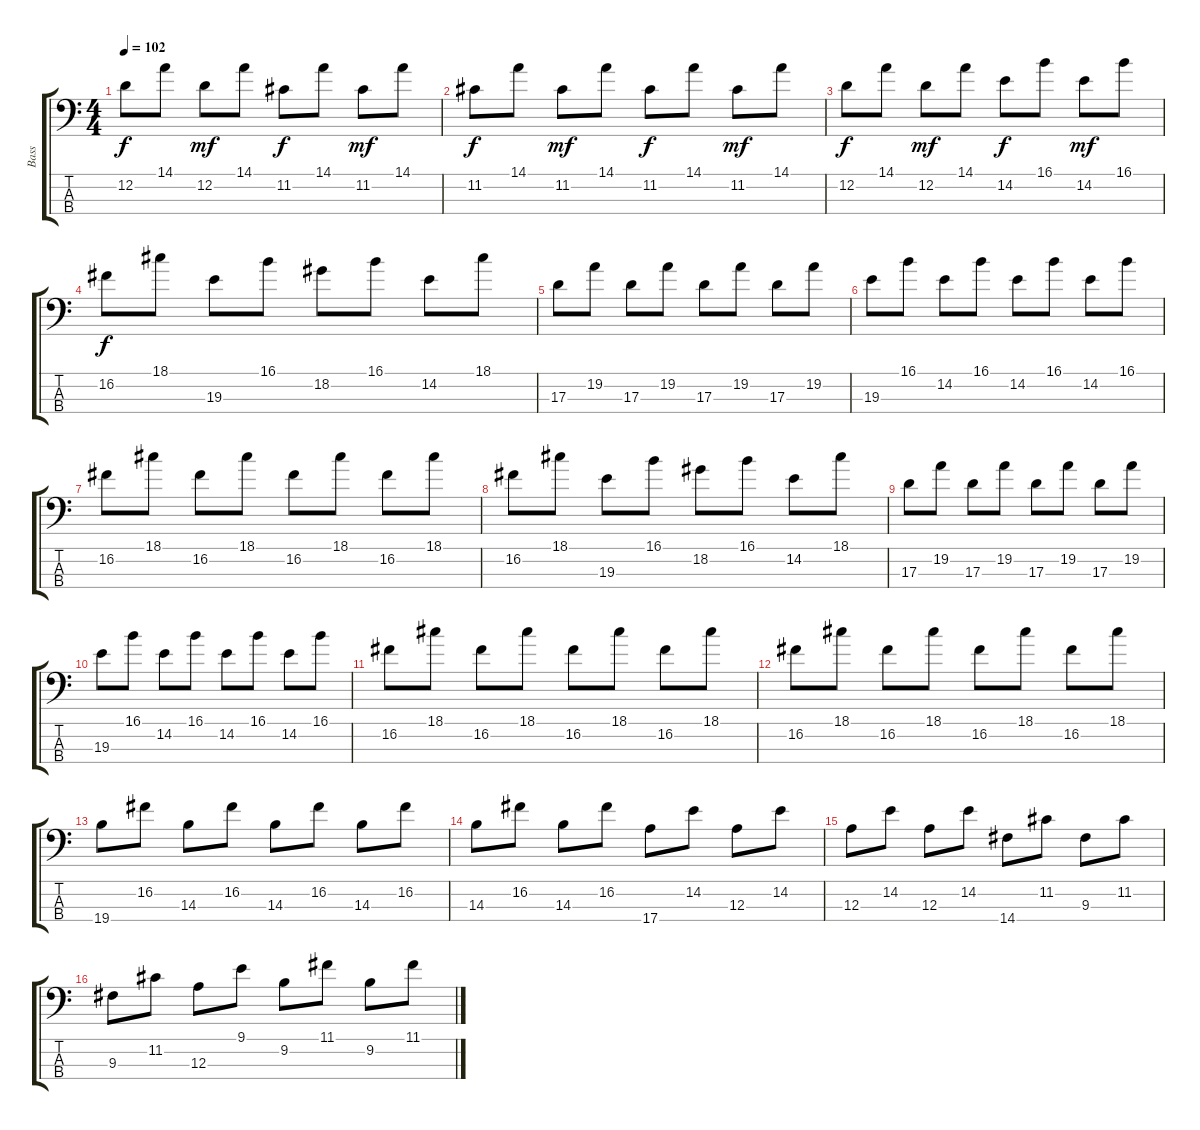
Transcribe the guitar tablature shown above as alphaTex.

\track ("Bass" "Bass") {instrument electricbassfinger}
\staff {score tabs}
\tuning (G2 D2 A1 E1) {hide}
\ts (4 4)
\tempo 102
\clef f4
\ks c
12.2.8{dy f balance 4} 14.1.8 12.2.8{dy mf balance 12} 14.1.8 11.2.8{dy f balance 0} 14.1.8 11.2.8{dy mf balance 16} 14.1.8 |
11.2.8{dy f balance 16} 14.1.8 11.2.8{dy mf balance 0} 14.1.8 11.2.8{dy f balance 8} 14.1.8 11.2.8{dy mf balance 8} 14.1.8 |
12.2.8{dy f balance 4} 14.1.8 12.2.8{dy mf balance 12} 14.1.8 14.2.8{dy f balance 0} 16.1.8 14.2.8{dy mf balance 16} 16.1.8 |
16.2.8{dy f} 18.1.8 19.3.8 16.1.8 18.2.8 16.1.8 14.2.8 18.1.8 |
17.3.8 19.2.8 17.3.8 19.2.8 17.3.8 19.2.8 17.3.8 19.2.8 |
19.3.8 16.1.8 14.2.8 16.1.8 14.2.8 16.1.8 14.2.8 16.1.8 |
16.2.8 18.1.8 16.2.8 18.1.8 16.2.8 18.1.8 16.2.8 18.1.8 |
16.2.8 18.1.8 19.3.8 16.1.8 18.2.8 16.1.8 14.2.8 18.1.8 |
17.3.8 19.2.8 17.3.8 19.2.8 17.3.8 19.2.8 17.3.8 19.2.8 |
19.3.8 16.1.8 14.2.8 16.1.8 14.2.8 16.1.8 14.2.8 16.1.8 |
16.2.8 18.1.8 16.2.8 18.1.8 16.2.8 18.1.8 16.2.8 18.1.8 |
16.2.8 18.1.8 16.2.8 18.1.8 16.2.8 18.1.8 16.2.8 18.1.8 |
19.4.8 16.2.8 14.3.8 16.2.8 14.3.8 16.2.8 14.3.8 16.2.8 |
14.3.8 16.2.8 14.3.8 16.2.8 17.4.8 14.2.8 12.3.8 14.2.8 |
12.3.8 14.2.8 12.3.8 14.2.8 14.4.8 11.2.8 9.3.8 11.2.8 |
9.3.8 11.2.8 12.3.8 9.1.8 9.2.8 11.1.8 9.2.8 11.1.8
